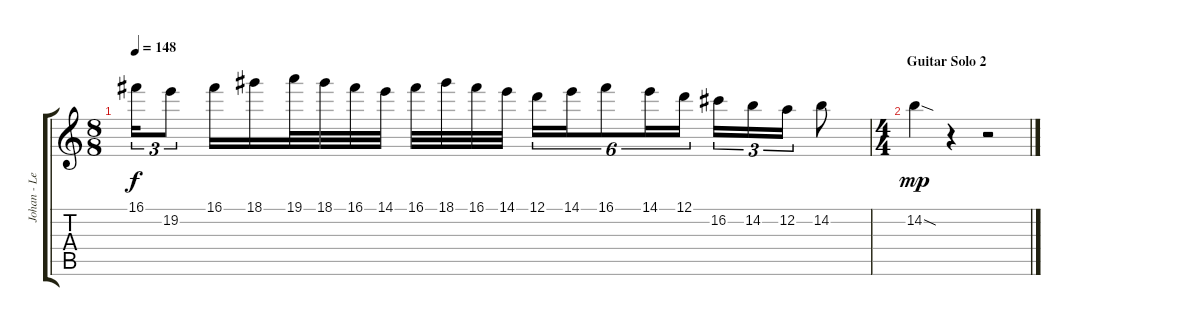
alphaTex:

\track ("Johan - Lead Guitar" "Johan - Le") {instrument distortionguitar}
\staff {score tabs}
\tuning (D4 A3 F3 C3 G2 C2) {hide}
\ts (8 8)
\tempo 148
\clef g2
\ks c
16.1.16{tu (3 2) dy f} 19.2.8{tu (3 2)} 16.1.16 18.1.16 19.1.32 18.1.32 16.1.32 14.1.32 16.1.32 18.1.32 16.1.32 14.1.32 12.1.16{tu (6 4)} 14.1.16{tu (6 4)} 16.1.8{tu (6 4)} 14.1.16{tu (6 4)} 12.1.16{tu (6 4)} 16.2.16{tu (3 2)} 14.2.16{tu (3 2)} 12.2.16{tu (3 2)} 14.2.8 |
\ts (4 4)
\section ("" "Guitar Solo 2")
14.2{sod}.4{dy mp} r.4 r.2
